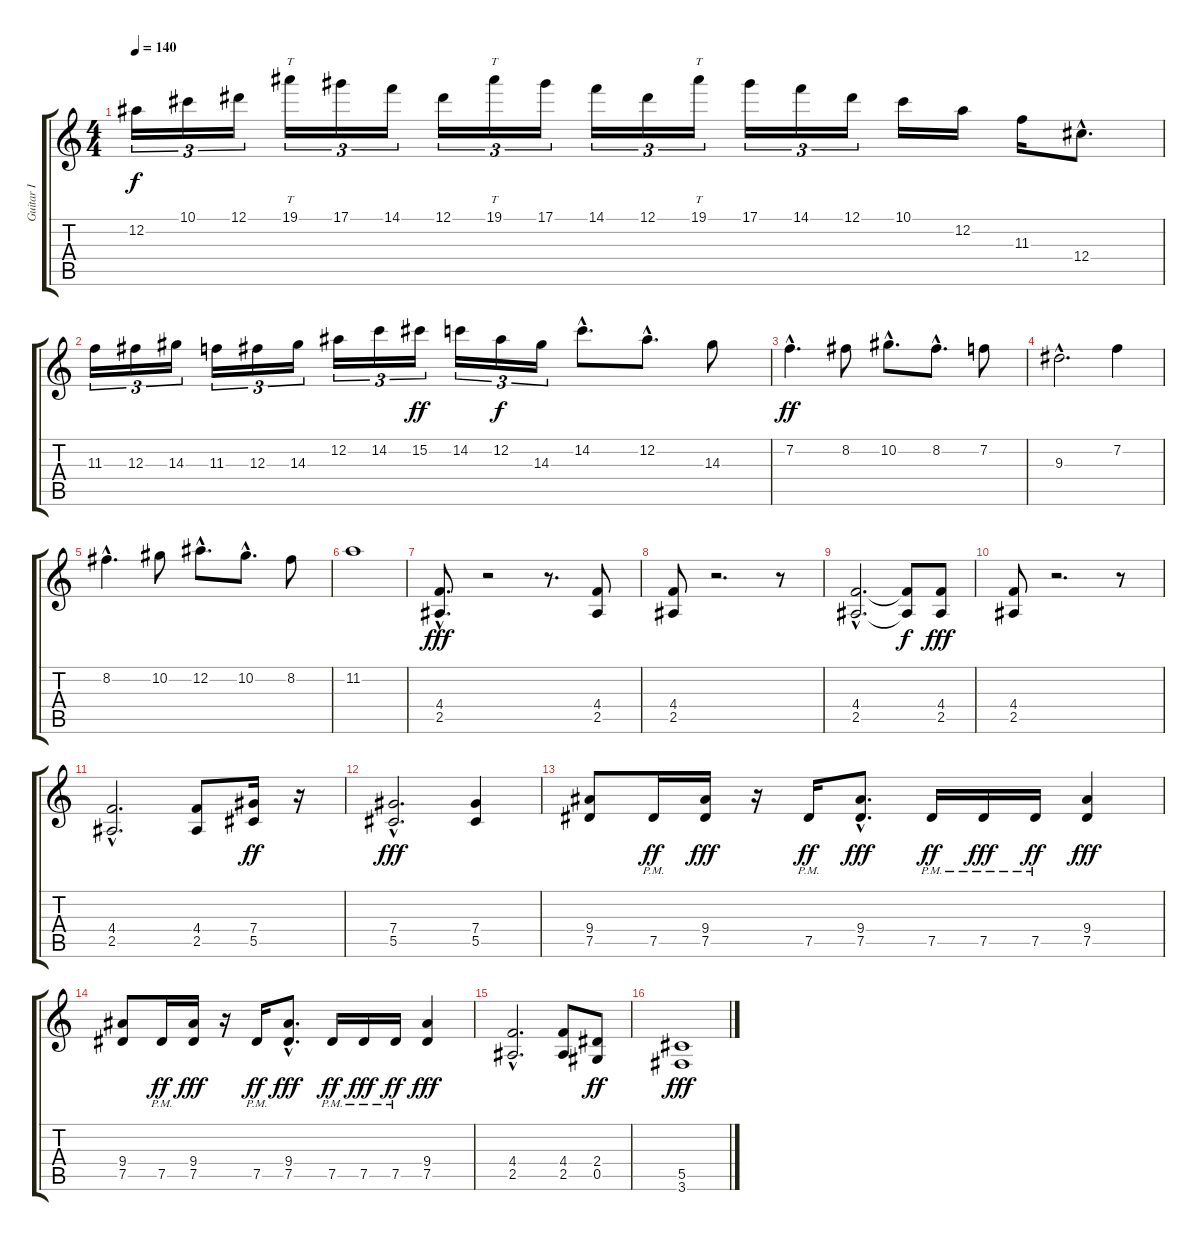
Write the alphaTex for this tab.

\track ("Guitar I" "Guitar I") {instrument distortionguitar}
\staff {score tabs}
\tuning (Eb4 Bb3 Gb3 Db3 Ab2 Eb2) {hide}
\ts (4 4)
\tempo 140
\clef g2
\ks c
12.2.16{tu (3 2) dy f} 10.1.16{tu (3 2)} 12.1.16{tu (3 2)} 19.1.16{tt tu (3 2)} 17.1.16{tu (3 2)} 14.1.16{tu (3 2)} 12.1.16{tu (3 2)} 19.1.16{tt tu (3 2)} 17.1.16{tu (3 2)} 14.1.16{tu (3 2)} 12.1.16{tu (3 2)} 19.1.16{tt tu (3 2)} 17.1.16{tu (3 2)} 14.1.16{tu (3 2)} 12.1.16{tu (3 2)} 10.1.16 12.2.16 11.3.16 12.4{hac}.8{d} |
11.3.16{tu (3 2)} 12.3.16{tu (3 2)} 14.3.16{tu (3 2)} 11.3.16{tu (3 2)} 12.3.16{tu (3 2)} 14.3.16{tu (3 2)} 12.2.16{tu (3 2)} 14.2.16{tu (3 2)} 15.2.16{tu (3 2) dy ff} 14.2.16{tu (3 2)} 12.2.16{tu (3 2) dy f} 14.3.16{tu (3 2)} 14.2{hac}.8{d} 12.2{hac}.8{d} 14.3.8 |
7.2{hac}.4{d dy ff} 8.2.8 10.2{hac}.8{d} 8.2{hac}.8{d} 7.2.8 |
9.3{hac}.2{d} 7.2.4 |
8.2{hac}.4{d} 10.2.8 12.2{hac}.8{d} 10.2{hac}.8{d} 8.2.8 |
11.2.1 |
(4.4{hac} 2.5{hac}).8{d dy fff} r.2 r.8{d} (4.4 2.5).8 |
(4.4 2.5).8 r.2{d} r.8 |
(4.4{hac} 2.5{hac}).2{d} (4.4{t} 2.5{t}).8{dy f} (4.4 2.5).8{dy fff} |
(4.4 2.5).8 r.2{d} r.8 |
(4.4{hac} 2.5{hac}).2{d} (4.4 2.5).8 (7.4 5.5).16{dy ff} r.16 |
(7.4{hac} 5.5{hac}).2{d dy fff} (7.4 5.5).4 |
(9.4 7.5).8 7.5{pm}.16{dy ff} (9.4 7.5).16{dy fff} r.16 7.5{pm}.16{dy ff} (9.4{hac} 7.5{hac}).8{d dy fff} 7.5{pm}.16{dy ff} 7.5{pm}.16{dy fff} 7.5{pm}.16{dy ff} (9.4 7.5).4{dy fff} |
(9.4 7.5).8 7.5{pm}.16{dy ff} (9.4 7.5).16{dy fff} r.16 7.5{pm}.16{dy ff} (9.4{hac} 7.5{hac}).8{d dy fff} 7.5{pm}.16{dy ff} 7.5{pm}.16{dy fff} 7.5{pm}.16{dy ff} (9.4 7.5).4{dy fff} |
(4.4{hac} 2.5{hac}).2{d} (4.4 2.5).8 (2.4 0.5).8{dy ff} |
(5.5 3.6).1{dy fff}
